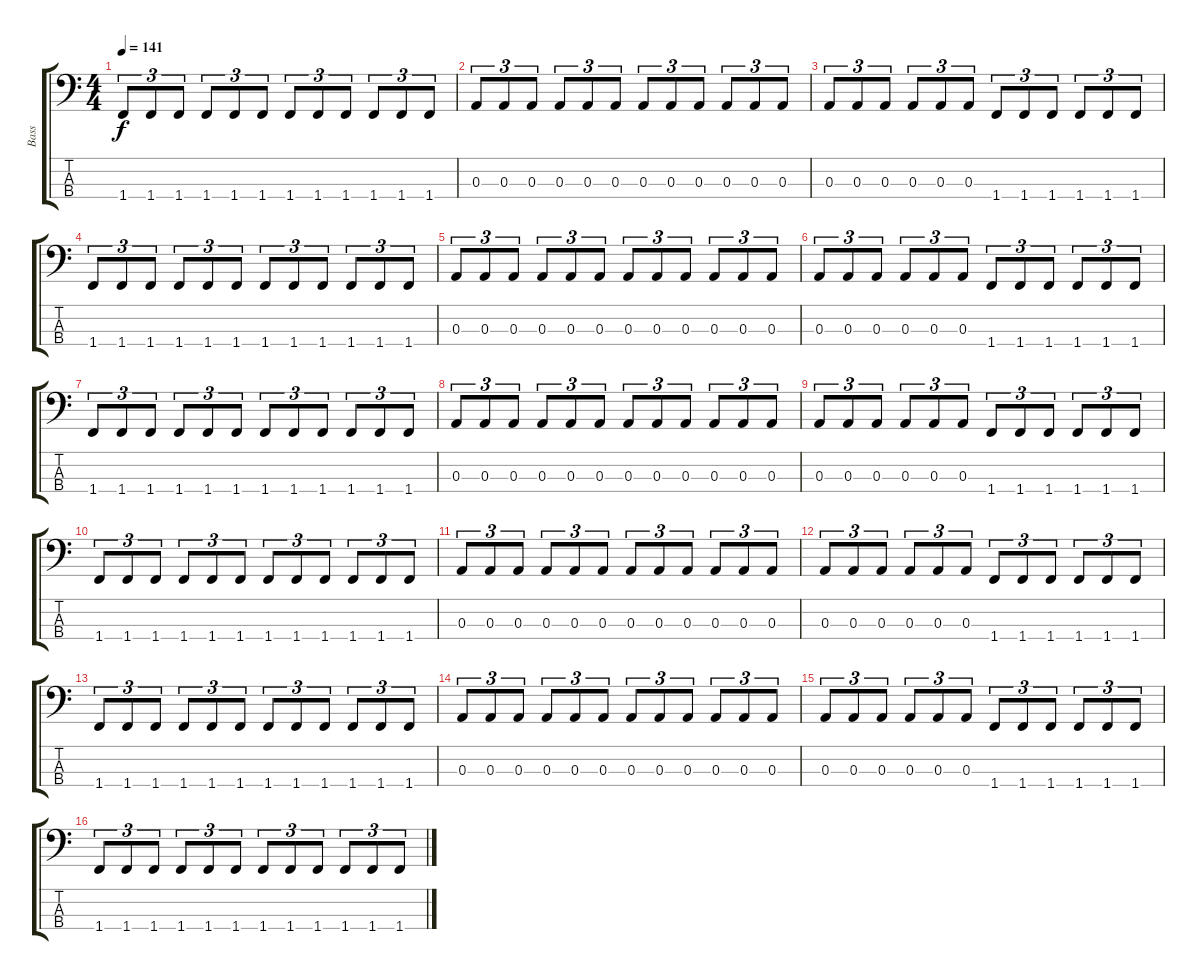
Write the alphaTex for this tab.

\track ("Bass" "Bass") {instrument electricbassfinger}
\staff {score tabs}
\tuning (G2 D2 A1 E1) {hide}
\ts (4 4)
\tempo 141
\clef f4
\ks c
1.4.8{tu (3 2) dy f} 1.4.8{tu (3 2)} 1.4.8{tu (3 2)} 1.4.8{tu (3 2)} 1.4.8{tu (3 2)} 1.4.8{tu (3 2)} 1.4.8{tu (3 2)} 1.4.8{tu (3 2)} 1.4.8{tu (3 2)} 1.4.8{tu (3 2)} 1.4.8{tu (3 2)} 1.4.8{tu (3 2)} |
0.3.8{tu (3 2)} 0.3.8{tu (3 2)} 0.3.8{tu (3 2)} 0.3.8{tu (3 2)} 0.3.8{tu (3 2)} 0.3.8{tu (3 2)} 0.3.8{tu (3 2)} 0.3.8{tu (3 2)} 0.3.8{tu (3 2)} 0.3.8{tu (3 2)} 0.3.8{tu (3 2)} 0.3.8{tu (3 2)} |
0.3.8{tu (3 2)} 0.3.8{tu (3 2)} 0.3.8{tu (3 2)} 0.3.8{tu (3 2)} 0.3.8{tu (3 2)} 0.3.8{tu (3 2)} 1.4.8{tu (3 2)} 1.4.8{tu (3 2)} 1.4.8{tu (3 2)} 1.4.8{tu (3 2)} 1.4.8{tu (3 2)} 1.4.8{tu (3 2)} |
1.4.8{tu (3 2)} 1.4.8{tu (3 2)} 1.4.8{tu (3 2)} 1.4.8{tu (3 2)} 1.4.8{tu (3 2)} 1.4.8{tu (3 2)} 1.4.8{tu (3 2)} 1.4.8{tu (3 2)} 1.4.8{tu (3 2)} 1.4.8{tu (3 2)} 1.4.8{tu (3 2)} 1.4.8{tu (3 2)} |
0.3.8{tu (3 2)} 0.3.8{tu (3 2)} 0.3.8{tu (3 2)} 0.3.8{tu (3 2)} 0.3.8{tu (3 2)} 0.3.8{tu (3 2)} 0.3.8{tu (3 2)} 0.3.8{tu (3 2)} 0.3.8{tu (3 2)} 0.3.8{tu (3 2)} 0.3.8{tu (3 2)} 0.3.8{tu (3 2)} |
0.3.8{tu (3 2)} 0.3.8{tu (3 2)} 0.3.8{tu (3 2)} 0.3.8{tu (3 2)} 0.3.8{tu (3 2)} 0.3.8{tu (3 2)} 1.4.8{tu (3 2)} 1.4.8{tu (3 2)} 1.4.8{tu (3 2)} 1.4.8{tu (3 2)} 1.4.8{tu (3 2)} 1.4.8{tu (3 2)} |
1.4.8{tu (3 2)} 1.4.8{tu (3 2)} 1.4.8{tu (3 2)} 1.4.8{tu (3 2)} 1.4.8{tu (3 2)} 1.4.8{tu (3 2)} 1.4.8{tu (3 2)} 1.4.8{tu (3 2)} 1.4.8{tu (3 2)} 1.4.8{tu (3 2)} 1.4.8{tu (3 2)} 1.4.8{tu (3 2)} |
0.3.8{tu (3 2)} 0.3.8{tu (3 2)} 0.3.8{tu (3 2)} 0.3.8{tu (3 2)} 0.3.8{tu (3 2)} 0.3.8{tu (3 2)} 0.3.8{tu (3 2)} 0.3.8{tu (3 2)} 0.3.8{tu (3 2)} 0.3.8{tu (3 2)} 0.3.8{tu (3 2)} 0.3.8{tu (3 2)} |
0.3.8{tu (3 2)} 0.3.8{tu (3 2)} 0.3.8{tu (3 2)} 0.3.8{tu (3 2)} 0.3.8{tu (3 2)} 0.3.8{tu (3 2)} 1.4.8{tu (3 2)} 1.4.8{tu (3 2)} 1.4.8{tu (3 2)} 1.4.8{tu (3 2)} 1.4.8{tu (3 2)} 1.4.8{tu (3 2)} |
1.4.8{tu (3 2)} 1.4.8{tu (3 2)} 1.4.8{tu (3 2)} 1.4.8{tu (3 2)} 1.4.8{tu (3 2)} 1.4.8{tu (3 2)} 1.4.8{tu (3 2)} 1.4.8{tu (3 2)} 1.4.8{tu (3 2)} 1.4.8{tu (3 2)} 1.4.8{tu (3 2)} 1.4.8{tu (3 2)} |
0.3.8{tu (3 2)} 0.3.8{tu (3 2)} 0.3.8{tu (3 2)} 0.3.8{tu (3 2)} 0.3.8{tu (3 2)} 0.3.8{tu (3 2)} 0.3.8{tu (3 2)} 0.3.8{tu (3 2)} 0.3.8{tu (3 2)} 0.3.8{tu (3 2)} 0.3.8{tu (3 2)} 0.3.8{tu (3 2)} |
0.3.8{tu (3 2)} 0.3.8{tu (3 2)} 0.3.8{tu (3 2)} 0.3.8{tu (3 2)} 0.3.8{tu (3 2)} 0.3.8{tu (3 2)} 1.4.8{tu (3 2)} 1.4.8{tu (3 2)} 1.4.8{tu (3 2)} 1.4.8{tu (3 2)} 1.4.8{tu (3 2)} 1.4.8{tu (3 2)} |
1.4.8{tu (3 2)} 1.4.8{tu (3 2)} 1.4.8{tu (3 2)} 1.4.8{tu (3 2)} 1.4.8{tu (3 2)} 1.4.8{tu (3 2)} 1.4.8{tu (3 2)} 1.4.8{tu (3 2)} 1.4.8{tu (3 2)} 1.4.8{tu (3 2)} 1.4.8{tu (3 2)} 1.4.8{tu (3 2)} |
0.3.8{tu (3 2)} 0.3.8{tu (3 2)} 0.3.8{tu (3 2)} 0.3.8{tu (3 2)} 0.3.8{tu (3 2)} 0.3.8{tu (3 2)} 0.3.8{tu (3 2)} 0.3.8{tu (3 2)} 0.3.8{tu (3 2)} 0.3.8{tu (3 2)} 0.3.8{tu (3 2)} 0.3.8{tu (3 2)} |
0.3.8{tu (3 2)} 0.3.8{tu (3 2)} 0.3.8{tu (3 2)} 0.3.8{tu (3 2)} 0.3.8{tu (3 2)} 0.3.8{tu (3 2)} 1.4.8{tu (3 2)} 1.4.8{tu (3 2)} 1.4.8{tu (3 2)} 1.4.8{tu (3 2)} 1.4.8{tu (3 2)} 1.4.8{tu (3 2)} |
1.4.8{tu (3 2)} 1.4.8{tu (3 2)} 1.4.8{tu (3 2)} 1.4.8{tu (3 2)} 1.4.8{tu (3 2)} 1.4.8{tu (3 2)} 1.4.8{tu (3 2)} 1.4.8{tu (3 2)} 1.4.8{tu (3 2)} 1.4.8{tu (3 2)} 1.4.8{tu (3 2)} 1.4.8{tu (3 2)}
